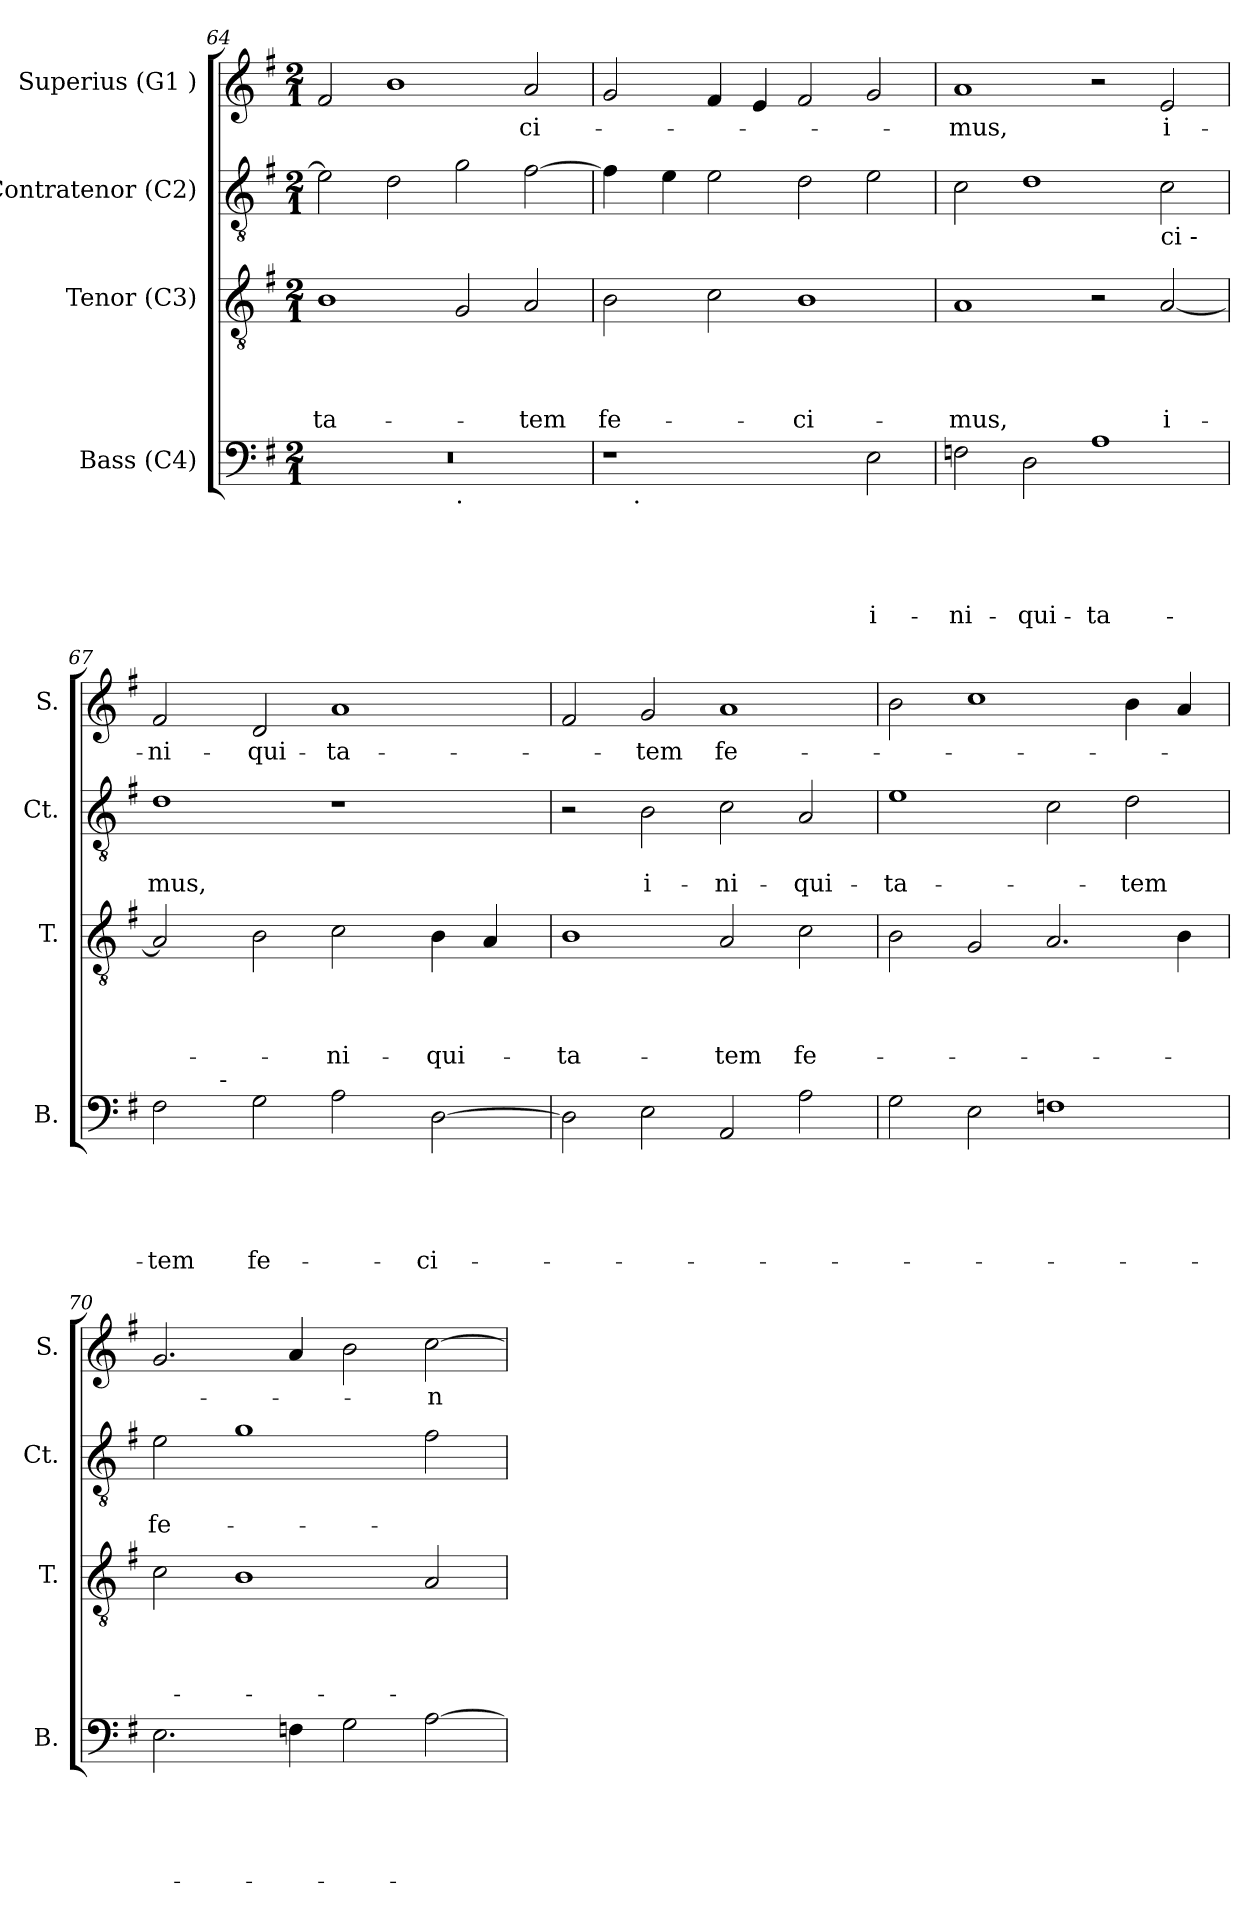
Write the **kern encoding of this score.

**kern	**text	**text	**text	**text	**text	**kern	**text	**text	**text	**text	**kern	**text	**text	**kern	**text
*part4	*part4	*part4	*part4	*part4	*part4	*part3	*part3	*part3	*part3	*part3	*part2	*part2	*part2	*part1	*part1
*staff4	*staff4	*staff4	*staff4	*staff4	*staff4	*staff3	*staff3	*staff3	*staff3	*staff3	*staff2	*staff2	*staff2	*staff1	*staff1
*I"Bass (C4)	*	*	*	*	*	*I"Tenor (C3)	*	*	*	*	*I"Contratenor (C2)	*	*	*I"Superius (G1 )	*
*I'B.	*	*	*	*	*	*I'T.	*	*	*	*	*I'Ct.	*	*	*I'S.	*
*clefF4	*	*	*	*	*	*clefGv2	*	*	*	*	*clefGv2	*	*	*clefG2	*
*k[f#]	*	*	*	*	*	*k[f#]	*	*	*	*	*k[f#]	*	*	*k[f#]	*
*G:	*	*	*	*	*	*G:	*	*	*	*	*G:	*	*	*G:	*
*M2/1	*	*	*	*	*	*M2/1	*	*	*	*	*M2/1	*	*	*M2/1	*
=64	=64	=64	=64	=64	=64	=64	=64	=64	=64	=64	=64	=64	=64	=64	=64
!	!	!	!	!	!	!	!	!	!	!LO:LY:b	!	!	!	!	!
*^	*	*	*	*	*	*	*	*	*	*	*	*	*	*	*
0r	1ryy	.	.	.	.	.	1B	.	.	.	-ta-	2e\]	.	.	2f#/	.
.	.	.	.	.	.	.	.	.	.	.	.	2d\	.	.	1b	.
!	!LO:TX:b:t=.	!	!	!	!	!	!	!	!	!	!	!	!	!	!	!
.	1ryy	.	.	.	.	.	2G/	.	.	.	.	2g\	.	.	.	.
!	!	!	!	!	!	!	!	!	!	!	!LO:LY:b	!	!	!	!	!LO:LY:b
.	.	.	.	.	.	.	2A/	.	.	.	-tem	[>2f#\	.	.	2a/	-ci-
=65	=65	=65	=65	=65	=65	=65	=65	=65	=65	=65	=65	=65	=65	=65	=65	=65
!	!	!	!	!	!	!	!	!	!	!	!LO:LY:b	!	!	!	!	!
1r	8ryy	.	.	.	.	.	2B\	.	.	.	fe-	4f#\]	.	.	2g/	.
!	!LO:TX:b:t=.	!	!	!	!	!	!	!	!	!	!	!	!	!	!	!
.	1...ryy	.	.	.	.	.	.	.	.	.	.	.	.	.	.	.
.	.	.	.	.	.	.	.	.	.	.	.	4e\	.	.	.	.
.	.	.	.	.	.	.	2c\	.	.	.	.	2e\	.	.	4f#/	.
.	.	.	.	.	.	.	.	.	.	.	.	.	.	.	4e/	.
!	!	!	!	!	!	!	!	!	!	!	!LO:LY:b	!	!	!	!	!
2ryy	.	.	.	.	.	.	1B	.	.	.	-ci-	2d\	.	.	2f#/	.
!	!	!	!	!	!	!LO:LY:b	!	!	!	!	!	!	!	!	!	!
2E\	.	.	.	.	.	i-	.	.	.	.	.	2e\	.	.	2g/	.
=66	=66	=66	=66	=66	=66	=66	=66	=66	=66	=66	=66	=66	=66	=66	=66	=66
!	!	!	!	!	!	!LO:LY:b	!	!	!	!	!LO:LY:b	!	!	!	!	!LO:LY:b
*v	*v	*	*	*	*	*	*	*	*	*	*	*	*	*	*	*
2Fn\	.	.	.	.	-ni-	1A	.	.	.	-mus,	2c\	.	.	1a	-mus,
!	!	!	!	!	!LO:LY:b	!	!	!	!	!	!	!	!	!	!
2D\	.	.	.	.	-qui-	.	.	.	.	.	1d	.	.	.	.
!	!	!	!	!	!LO:LY:b	!	!	!	!	!	!	!	!	!	!
1A	.	.	.	.	-ta-	2r	.	.	.	.	.	.	.	2r	.
!	!	!	!	!	!	!	!	!	!	!	!LO:TX:b:t=ci -	!	!	!	!
!	!	!	!	!	!	!	!	!	!	!LO:LY:b:rj	!	!	!	!	!LO:LY:b
.	.	.	.	.	.	[<2A/	.	.	.	i-	2c\	.	.	2e/	i-
!!LO:LB:g=z
=67	=67	=67	=67	=67	=67	=67	=67	=67	=67	=67	=67	=67	=67	=67	=67
!	!	!	!	!	!LO:LY:b	!	!	!	!	!	!	!	!LO:LY:b	!	!LO:LY:b
*^	*	*	*	*	*	*	*	*	*	*	*	*	*	*	*
2F#\	4.ryy	.	.	.	.	-tem	2A/]	.	.	.	.	1d	.	-mus,	2f#/	-ni-
!	!LO:TX:a:t=-	!	!	!	!	!	!	!	!	!	!	!	!	!	!	!
.	1ryy	.	.	.	.	.	.	.	.	.	.	.	.	.	.	.
!	!	!	!	!	!	!LO:LY:b	!	!	!	!	!	!	!	!	!	!LO:LY:b
2G\	.	.	.	.	.	fe-	2B\	.	.	.	.	.	.	.	2d/	-qui-
!	!	!	!	!	!	!	!	!	!	!	!LO:LY:b	!	!	!	!	!LO:LY:b
2A\	.	.	.	.	.	.	2c\	.	.	.	-ni-	1r	.	.	1a	-ta-
.	2ryy	.	.	.	.	.	.	.	.	.	.	.	.	.	.	.
!	!	!	!	!	!	!LO:LY:b	!	!	!	!	!LO:LY:b	!	!	!	!	!
[>2D\	.	.	.	.	.	-ci-	4B\	.	.	.	-qui-	.	.	.	.	.
.	.	.	.	.	.	.	4A/	.	.	.	.	.	.	.	.	.
.	8ryy	.	.	.	.	.	.	.	.	.	.	.	.	.	.	.
=68	=68	=68	=68	=68	=68	=68	=68	=68	=68	=68	=68	=68	=68	=68	=68	=68
!	!	!	!	!	!	!	!	!	!	!	!LO:LY:b	!	!	!	!	!
*v	*v	*	*	*	*	*	*	*	*	*	*	*	*	*	*	*
2D\]	.	.	.	.	.	1B	.	.	.	-ta-	2r	.	.	2f#/	.
!	!	!	!	!	!	!	!	!	!	!	!	!	!LO:LY:b	!	!LO:LY:b
2E\	.	.	.	.	.	.	.	.	.	.	2B\	.	i-	2g/	-tem
!	!	!	!	!	!	!	!	!	!	!LO:LY:b	!	!	!LO:LY:b	!	!LO:LY:b
2AA/	.	.	.	.	.	2A/	.	.	.	-tem	2c\	.	-ni-	1a	fe-
!	!	!	!	!	!	!	!	!	!	!LO:LY:b	!	!	!LO:LY:b	!	!
2A\	.	.	.	.	.	2c\	.	.	.	fe-	2A/	.	-qui-	.	.
=69	=69	=69	=69	=69	=69	=69	=69	=69	=69	=69	=69	=69	=69	=69	=69
!	!	!	!	!	!	!	!	!	!	!	!	!	!LO:LY:b	!	!
2G\	.	.	.	.	.	2B\	.	.	.	.	1e	.	-ta-	2b\	.
2E\	.	.	.	.	.	2G/	.	.	.	.	.	.	.	1cc	.
1F	.	.	.	.	.	2.A/	.	.	.	.	2c\	.	.	.	.
!	!	!	!	!	!	!	!	!	!	!	!	!	!LO:LY:b	!	!
.	.	.	.	.	.	.	.	.	.	.	2d\	.	-tem	4b\	.
.	.	.	.	.	.	4B\	.	.	.	.	.	.	.	4a/	.
=70	=70	=70	=70	=70	=70	=70	=70	=70	=70	=70	=70	=70	=70	=70	=70
!	!	!	!	!	!	!	!	!	!	!	!	!	!LO:LY:b	!	!
2.E\	.	.	.	.	.	2c\	.	.	.	.	2e\	.	fe-	2.g/	.
.	.	.	.	.	.	1B	.	.	.	.	1g	.	.	.	.
4F\	.	.	.	.	.	.	.	.	.	.	.	.	.	4a/	.
2G\	.	.	.	.	.	.	.	.	.	.	.	.	.	2b\	.
!	!	!	!	!	!	!	!	!	!	!	!	!	!	!	!LO:LY:b:rj
[<2A\	.	.	.	.	.	2A/	.	.	.	.	2f#\	.	.	[<2cc\	-n
=	=	=	=	=	=	=	=	=	=	=	=	=	=	=	=
*-	*-	*-	*-	*-	*-	*-	*-	*-	*-	*-	*-	*-	*-	*-	*-
